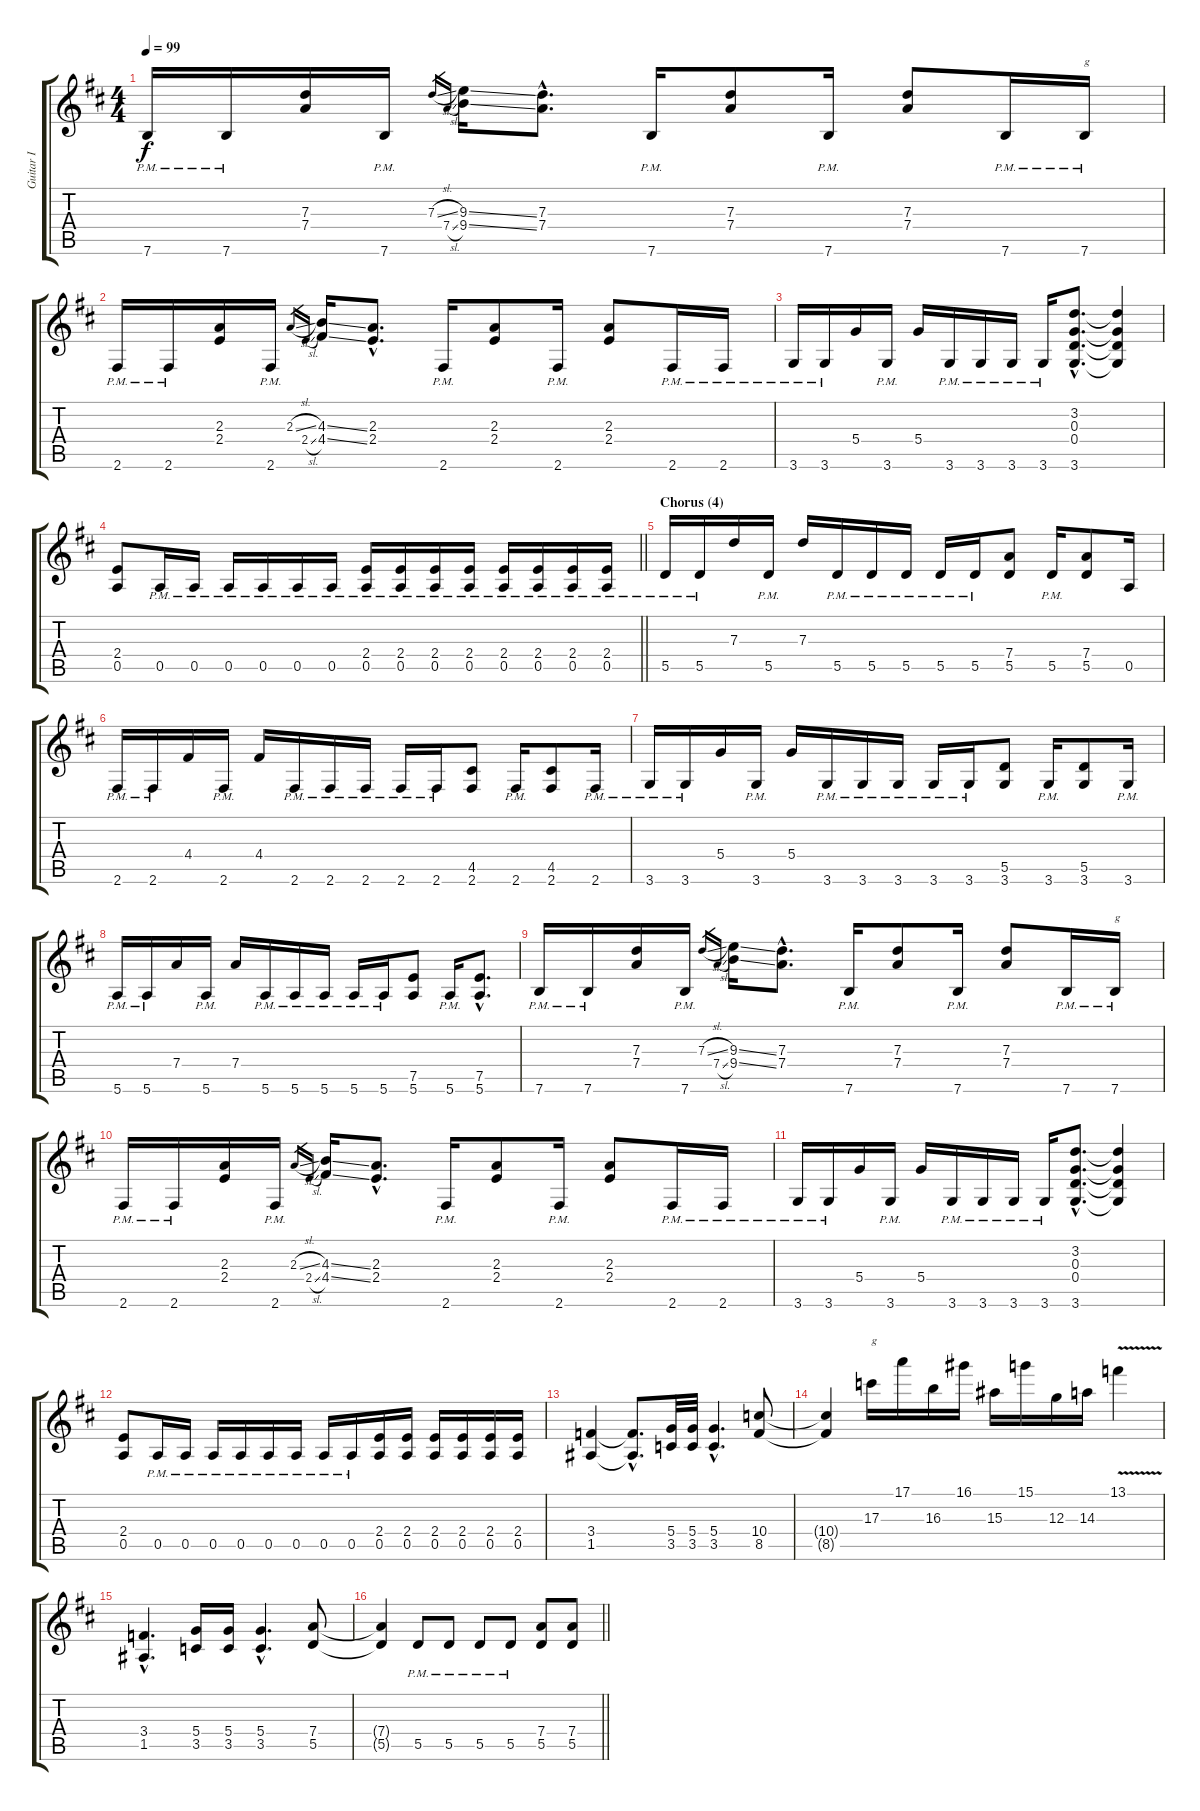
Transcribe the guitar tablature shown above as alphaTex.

\track ("Guitar I" "Guitar I") {instrument distortionguitar}
\staff {score tabs}
\tuning (E4 B3 G3 D3 A2 E2) {hide}
\ts (4 4)
\tempo 99
\clef g2
\ks d
7.6{pm}.16{dy f} 7.6{pm}.16 (7.3 7.4).16 7.6{pm}.16 7.3{sl}.16{gr} 7.4{sl}.16{gr} (9.3{ss} 9.4{ss}).16 (7.3{hac} 7.4{hac}).8{d} 7.6{pm}.16 (7.3 7.4).8 7.6{pm}.16 (7.3 7.4).8 7.6{pm}.16 7.6{pm}.16{txt "g"} |
2.6{pm}.16 2.6{pm}.16 (2.3 2.4).16 2.6{pm}.16 2.3{sl}.16{gr} 2.4{sl}.16{gr} (4.3{ss} 4.4{ss}).16 (2.3{hac} 2.4{hac}).8{d} 2.6{pm}.16 (2.3 2.4).8 2.6{pm}.16 (2.3 2.4).8 2.6{pm}.16 2.6{pm}.16 |
3.6{pm}.16 3.6{pm}.16 5.4.16 3.6{pm}.16 5.4.16 3.6{pm}.16 3.6{pm}.16 3.6{pm}.16 3.6{pm}.16 (3.2{hac} 0.3{hac} 0.4{hac} 3.6{hac}).8{d} (3.2{t} 0.3{t} 0.4{t} 3.6{t}).4 |
\barLineRight lightlight
(2.4 0.5).8 0.5{pm}.16 0.5{pm}.16 0.5{pm}.16 0.5{pm}.16 0.5{pm}.16 0.5{pm}.16 (2.4{pm} 0.5{pm}).16 (2.4{pm} 0.5{pm}).16 (2.4{pm} 0.5{pm}).16 (2.4{pm} 0.5{pm}).16 (2.4{pm} 0.5{pm}).16 (2.4{pm} 0.5{pm}).16 (2.4{pm} 0.5{pm}).16 (2.4{pm} 0.5{pm}).16 |
\section ("" "Chorus (4)")
5.5{pm}.16 5.5{pm}.16 7.3.16 5.5{pm}.16 7.3.16 5.5{pm}.16 5.5{pm}.16 5.5{pm}.16 5.5{pm}.16 5.5{pm}.16 (7.4 5.5).8 5.5{pm}.16 (7.4 5.5).8 0.5.16 |
2.6{pm}.16 2.6{pm}.16 4.4.16 2.6{pm}.16 4.4.16 2.6{pm}.16 2.6{pm}.16 2.6{pm}.16 2.6{pm}.16 2.6{pm}.16 (4.5 2.6).8 2.6{pm}.16 (4.5 2.6).8 2.6{pm}.16 |
3.6{pm}.16 3.6{pm}.16 5.4.16 3.6{pm}.16 5.4.16 3.6{pm}.16 3.6{pm}.16 3.6{pm}.16 3.6{pm}.16 3.6{pm}.16 (5.5 3.6).8 3.6{pm}.16 (5.5 3.6).8 3.6{pm}.16 |
5.6{pm}.16 5.6{pm}.16 7.4.16 5.6{pm}.16 7.4.16 5.6{pm}.16 5.6{pm}.16 5.6{pm}.16 5.6{pm}.16 5.6{pm}.16 (7.5 5.6).8 5.6{pm}.16 (7.5{hac} 5.6{hac}).8{d} |
7.6{pm}.16 7.6{pm}.16 (7.3 7.4).16 7.6{pm}.16 7.3{sl}.16{gr} 7.4{sl}.16{gr} (9.3{ss} 9.4{ss}).16 (7.3{hac} 7.4{hac}).8{d} 7.6{pm}.16 (7.3 7.4).8 7.6{pm}.16 (7.3 7.4).8 7.6{pm}.16 7.6{pm}.16{txt "g"} |
2.6{pm}.16 2.6{pm}.16 (2.3 2.4).16 2.6{pm}.16 2.3{sl}.16{gr} 2.4{sl}.16{gr} (4.3{ss} 4.4{ss}).16 (2.3{hac} 2.4{hac}).8{d} 2.6{pm}.16 (2.3 2.4).8 2.6{pm}.16 (2.3 2.4).8 2.6{pm}.16 2.6{pm}.16 |
3.6{pm}.16 3.6{pm}.16 5.4.16 3.6{pm}.16 5.4.16 3.6{pm}.16 3.6{pm}.16 3.6{pm}.16 3.6{pm}.16 (3.2{hac} 0.3{hac} 0.4{hac} 3.6{hac}).8{d} (3.2{t} 0.3{t} 0.4{t} 3.6{t}).4 |
(2.4 0.5).8 0.5{pm}.16 0.5{pm}.16 0.5{pm}.16 0.5{pm}.16 0.5{pm}.16 0.5{pm}.16 0.5{pm}.16 0.5{pm}.16 (2.4 0.5).16 (2.4 0.5).16 (2.4 0.5).16 (2.4 0.5).16 (2.4 0.5).16 (2.4 0.5).16 |
(3.4 1.5).4 (3.4{hac t} 1.5{hac t}).8{d} (5.4 3.5).32 (5.4 3.5).32 (5.4{hac} 3.5{hac}).4{d} (10.4 8.5).8 |
(10.4{t} 8.5{t}).4 17.3.16{txt "g"} 17.1.16 16.3.16 16.1.16 15.3.16 15.1.16 12.3.16 14.3.16 13.1{v}.4 |
(3.4{hac} 1.5{hac}).4{d} (5.4 3.5).16 (5.4 3.5).16 (5.4{hac} 3.5{hac}).4{d} (7.4 5.5).8 |
\barLineRight lightlight
(7.4{t} 5.5{t}).4 5.5{pm}.8 5.5{pm}.8 5.5{pm}.8 5.5{pm}.8 (7.4 5.5).8 (7.4 5.5).8
